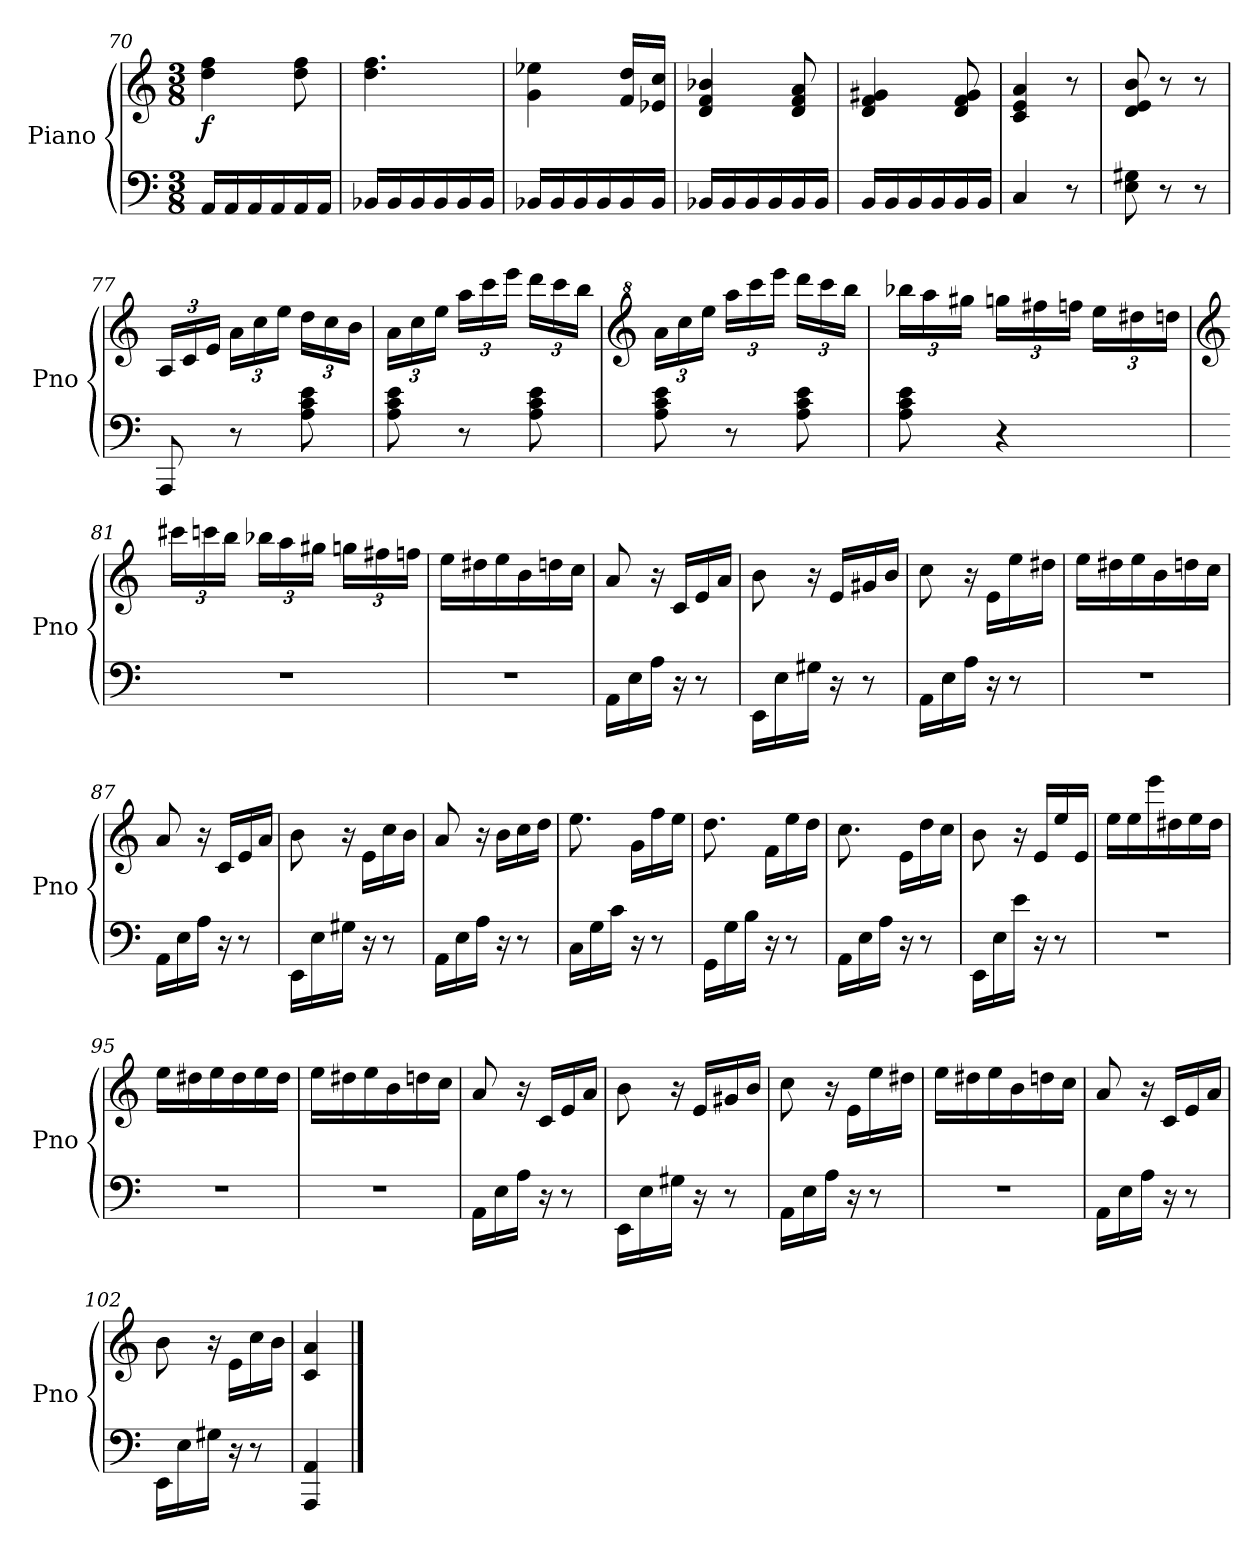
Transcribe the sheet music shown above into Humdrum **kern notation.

**kern	**kern	**dynam
*part1	*part1	*part1
*staff2	*staff1	*staff1/2
*I"Piano	*	*
*I'Pno	*	*
*clefF4	*clefG2	*
*k[]	*k[]	*
*M3/8	*M3/8	*
=70	=70	=70
!	!	!LO:DY:b
16AA/LL	4dd\ 4ff\	f
16AA/	.	.
16AA/	.	.
16AA/	.	.
16AA/	8dd\ 8ff\	.
16AA/JJ	.	.
=71	=71	=71
16BB-X/LL	4.dd\ 4.ff\	.
16BB-/	.	.
16BB-/	.	.
16BB-/	.	.
16BB-/	.	.
16BB-/JJ	.	.
=72	=72	=72
16BB-X/LL	4g\ 4ee-X\	.
16BB-/	.	.
16BB-/	.	.
16BB-/	.	.
16BB-/	16f/ 16dd/LL	.
16BB-/JJ	16e-X/ 16cc/JJ	.
=73	=73	=73
16BB-X/LL	4d/ 4f/ 4b-X/	.
16BB-/	.	.
16BB-/	.	.
16BB-/	.	.
16BB-/	8d/ 8f/ 8a/	.
16BB-/JJ	.	.
=74	=74	=74
16BB/LL	4d/ 4f/ 4g#X/	.
16BB/	.	.
16BB/	.	.
16BB/	.	.
16BB/	8d/ 8f/ 8g#/	.
16BB/JJ	.	.
=75	=75	=75
4C/	4c/ 4e/ 4a/	.
8r	8r	.
=76	=76	=76
8E\ 8G#X\	8d/ 8e/ 8b/	.
8r	8r	.
8r	8r	.
=77	=77	=77
*	*Xbrackettup	*
8AAA/	24A/LL	.
.	24c/	.
.	24e/JJ	.
8r	24a\LL	.
.	24cc\	.
.	24ee\JJ	.
8A\ 8c\ 8e\	24dd\LL	.
.	24cc\	.
.	24b\JJ	.
=78	=78	=78
8A\ 8c\ 8e\	24a\LL	.
.	24cc\	.
.	24ee\JJ	.
8r	24aa\LL	.
.	24ccc\	.
.	24eee\JJ	.
8A\ 8c\ 8e\	24ddd\LL	.
.	24ccc\	.
.	24bb\JJ	.
=79	=79	=79
*	*clefG^2	*
8A\ 8c\ 8e\	24aa\LL	.
.	24ccc\	.
.	24eee\JJ	.
8r	24aaa\LL	.
.	24cccc\	.
.	24eeee\JJ	.
8A\ 8c\ 8e\	24dddd\LL	.
.	24cccc\	.
.	24bbb\JJ	.
=80	=80	=80
8A\ 8c\ 8e\	24bbb-X\LL	.
.	24aaa\	.
.	24ggg#X\JJ	.
4r	24gggn\LL	.
.	24fff#X\	.
.	24fffn\JJ	.
.	24eee\LL	.
.	24ddd#X\	.
.	24dddn\JJ	.
=81	=81	=81
*	*clefG2	*
4.r	24ccc#X\LL	.
.	24cccn\	.
.	24bb\JJ	.
.	24bb-X\LL	.
.	24aa\	.
.	24gg#X\JJ	.
.	24ggn\LL	.
.	24ff#X\	.
.	24ffn\JJ	.
=82	=82	=82
4.r	16ee\LL	.
.	16dd#X\	.
.	16ee\	.
.	16b\	.
.	16ddn\	.
.	16cc\JJ	.
=83	=83	=83
16AA\LL	8a/	.
16E\	.	.
16A\JJ	16r	.
16r	16c/LL	.
8r	16e/	.
.	16a/JJ	.
=84	=84	=84
16EE\LL	8b\	.
16E\	.	.
16G#X\JJ	16r	.
16r	16e/LL	.
8r	16g#X/	.
.	16b/JJ	.
=85	=85	=85
16AA\LL	8cc\	.
16E\	.	.
16A\JJ	16r	.
16r	16e\LL	.
8r	16ee\	.
.	16dd#X\JJ	.
=86	=86	=86
4.r	16ee\LL	.
.	16dd#X\	.
.	16ee\	.
.	16b\	.
.	16ddn\	.
.	16cc\JJ	.
=87	=87	=87
16AA\LL	8a/	.
16E\	.	.
16A\JJ	16r	.
16r	16c/LL	.
8r	16e/	.
.	16a/JJ	.
=88	=88	=88
16EE\LL	8b\	.
16E\	.	.
16G#X\JJ	16r	.
16r	16e\LL	.
8r	16cc\	.
.	16b\JJ	.
=89	=89	=89
16AA\LL	8a/	.
16E\	.	.
16A\JJ	16r	.
16r	16b\LL	.
8r	16cc\	.
.	16dd\JJ	.
=90	=90	=90
16C\LL	8.ee\	.
16G\	.	.
16c\JJ	.	.
16r	16g\LL	.
8r	16ff\	.
.	16ee\JJ	.
=91	=91	=91
16GG\LL	8.dd\	.
16G\	.	.
16B\JJ	.	.
16r	16f\LL	.
8r	16ee\	.
.	16dd\JJ	.
=92	=92	=92
16AA\LL	8.cc\	.
16E\	.	.
16A\JJ	.	.
16r	16e\LL	.
8r	16dd\	.
.	16cc\JJ	.
=93	=93	=93
16EE\LL	8b\	.
16E\	.	.
16e\JJ	16r	.
16r	16e/LL	.
8r	16ee/	.
.	16e/JJ	.
=94	=94	=94
4.r	16ee\LL	.
.	16ee\	.
.	16eee\	.
.	16dd#X\	.
.	16ee\	.
.	16dd#\JJ	.
=95	=95	=95
4.r	16ee\LL	.
.	16dd#X\	.
.	16ee\	.
.	16dd#\	.
.	16ee\	.
.	16dd#\JJ	.
=96	=96	=96
4.r	16ee\LL	.
.	16dd#X\	.
.	16ee\	.
.	16b\	.
.	16ddn\	.
.	16cc\JJ	.
=97	=97	=97
16AA\LL	8a/	.
16E\	.	.
16A\JJ	16r	.
16r	16c/LL	.
8r	16e/	.
.	16a/JJ	.
=98	=98	=98
16EE\LL	8b\	.
16E\	.	.
16G#X\JJ	16r	.
16r	16e/LL	.
8r	16g#X/	.
.	16b/JJ	.
=99	=99	=99
16AA\LL	8cc\	.
16E\	.	.
16A\JJ	16r	.
16r	16e\LL	.
8r	16ee\	.
.	16dd#X\JJ	.
=100	=100	=100
4.r	16ee\LL	.
.	16dd#X\	.
.	16ee\	.
.	16b\	.
.	16ddn\	.
.	16cc\JJ	.
=101	=101	=101
16AA\LL	8a/	.
16E\	.	.
16A\JJ	16r	.
16r	16c/LL	.
8r	16e/	.
.	16a/JJ	.
=102	=102	=102
16EE\LL	8b\	.
16E\	.	.
16G#X\JJ	16r	.
16r	16e\LL	.
8r	16cc\	.
.	16b\JJ	.
=103	=103	=103
4AAA/ 4AA/	4c/ 4a/	.
==	==	==
*-	*-	*-
